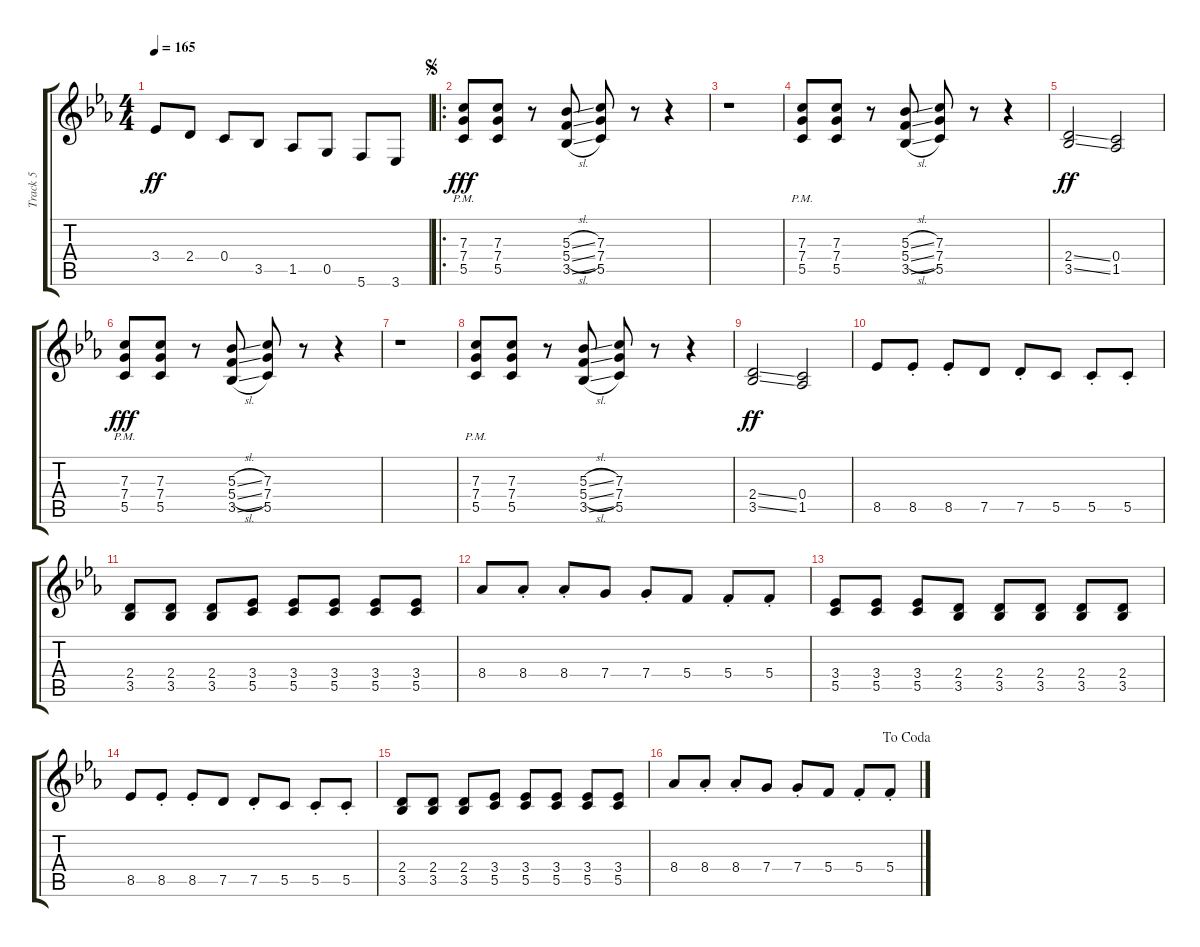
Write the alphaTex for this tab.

\track ("Track 5" "Track 5") {instrument overdrivenguitar}
\staff {score tabs}
\tuning (D4 A3 F3 C3 G2 C2) {hide}
\ts (4 4)
\tempo 165
\clef g2
\ks cminor
3.4.8{dy ff} 2.4.8 0.4.8 3.5.8 1.5.8 0.5.8 5.6.8 3.6.8 |
\ro
\jump segno
(7.3{pm} 7.4{pm} 5.5{pm}).8{dy fff} (7.3 7.4 5.5).8 r.8 (5.3{sl} 5.4{sl} 3.5{sl}).8 (7.3 7.4 5.5).8 r.8 r.4 |
r.1 |
(7.3{pm} 7.4{pm} 5.5{pm}).8 (7.3 7.4 5.5).8 r.8 (5.3{sl} 5.4{sl} 3.5{sl}).8 (7.3 7.4 5.5).8 r.8 r.4 |
(2.4{ss} 3.5{ss}).2{dy ff} (0.4 1.5).2 |
(7.3{pm} 7.4{pm} 5.5{pm}).8{dy fff} (7.3 7.4 5.5).8 r.8 (5.3{sl} 5.4{sl} 3.5{sl}).8 (7.3 7.4 5.5).8 r.8 r.4 |
r.1 |
(7.3{pm} 7.4{pm} 5.5{pm}).8 (7.3 7.4 5.5).8 r.8 (5.3{sl} 5.4{sl} 3.5{sl}).8 (7.3 7.4 5.5).8 r.8 r.4 |
(2.4{ss} 3.5{ss}).2{dy ff} (0.4 1.5).2 |
8.5.8 8.5{st}.8 8.5{st}.8 7.5.8 7.5{st}.8 5.5.8 5.5{st}.8 5.5{st}.8 |
(2.4 3.5).8 (2.4 3.5).8 (2.4 3.5).8 (3.4 5.5).8 (3.4 5.5).8 (3.4 5.5).8 (3.4 5.5).8 (3.4 5.5).8 |
8.4.8 8.4{st}.8 8.4{st}.8 7.4.8 7.4{st}.8 5.4.8 5.4{st}.8 5.4{st}.8 |
(3.4 5.5).8 (3.4 5.5).8 (3.4 5.5).8 (2.4 3.5).8 (2.4 3.5).8 (2.4 3.5).8 (2.4 3.5).8 (2.4 3.5).8 |
8.5.8 8.5{st}.8 8.5{st}.8 7.5.8 7.5{st}.8 5.5.8 5.5{st}.8 5.5{st}.8 |
(2.4 3.5).8 (2.4 3.5).8 (2.4 3.5).8 (3.4 5.5).8 (3.4 5.5).8 (3.4 5.5).8 (3.4 5.5).8 (3.4 5.5).8 |
\jump dacoda
8.4.8 8.4{st}.8 8.4{st}.8 7.4.8 7.4{st}.8 5.4.8 5.4{st}.8 5.4{st}.8
